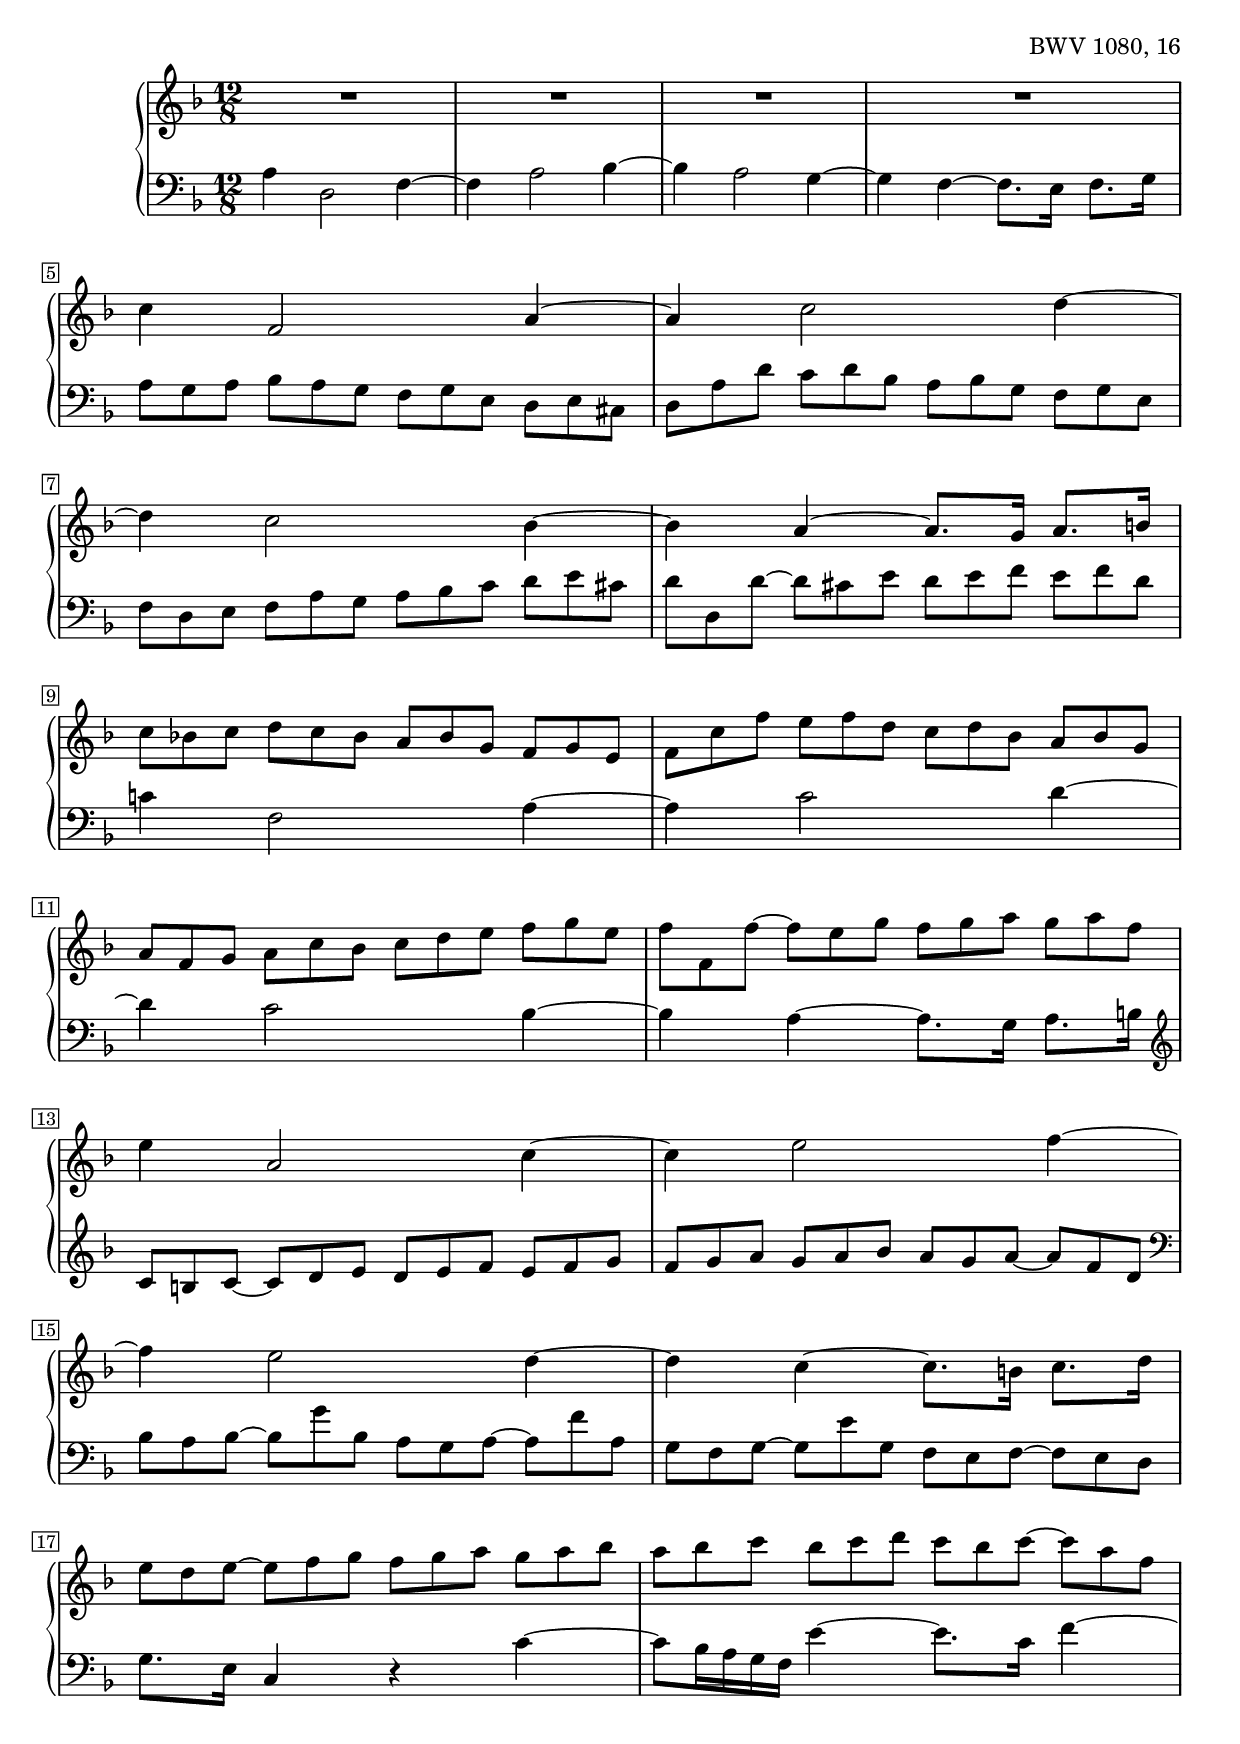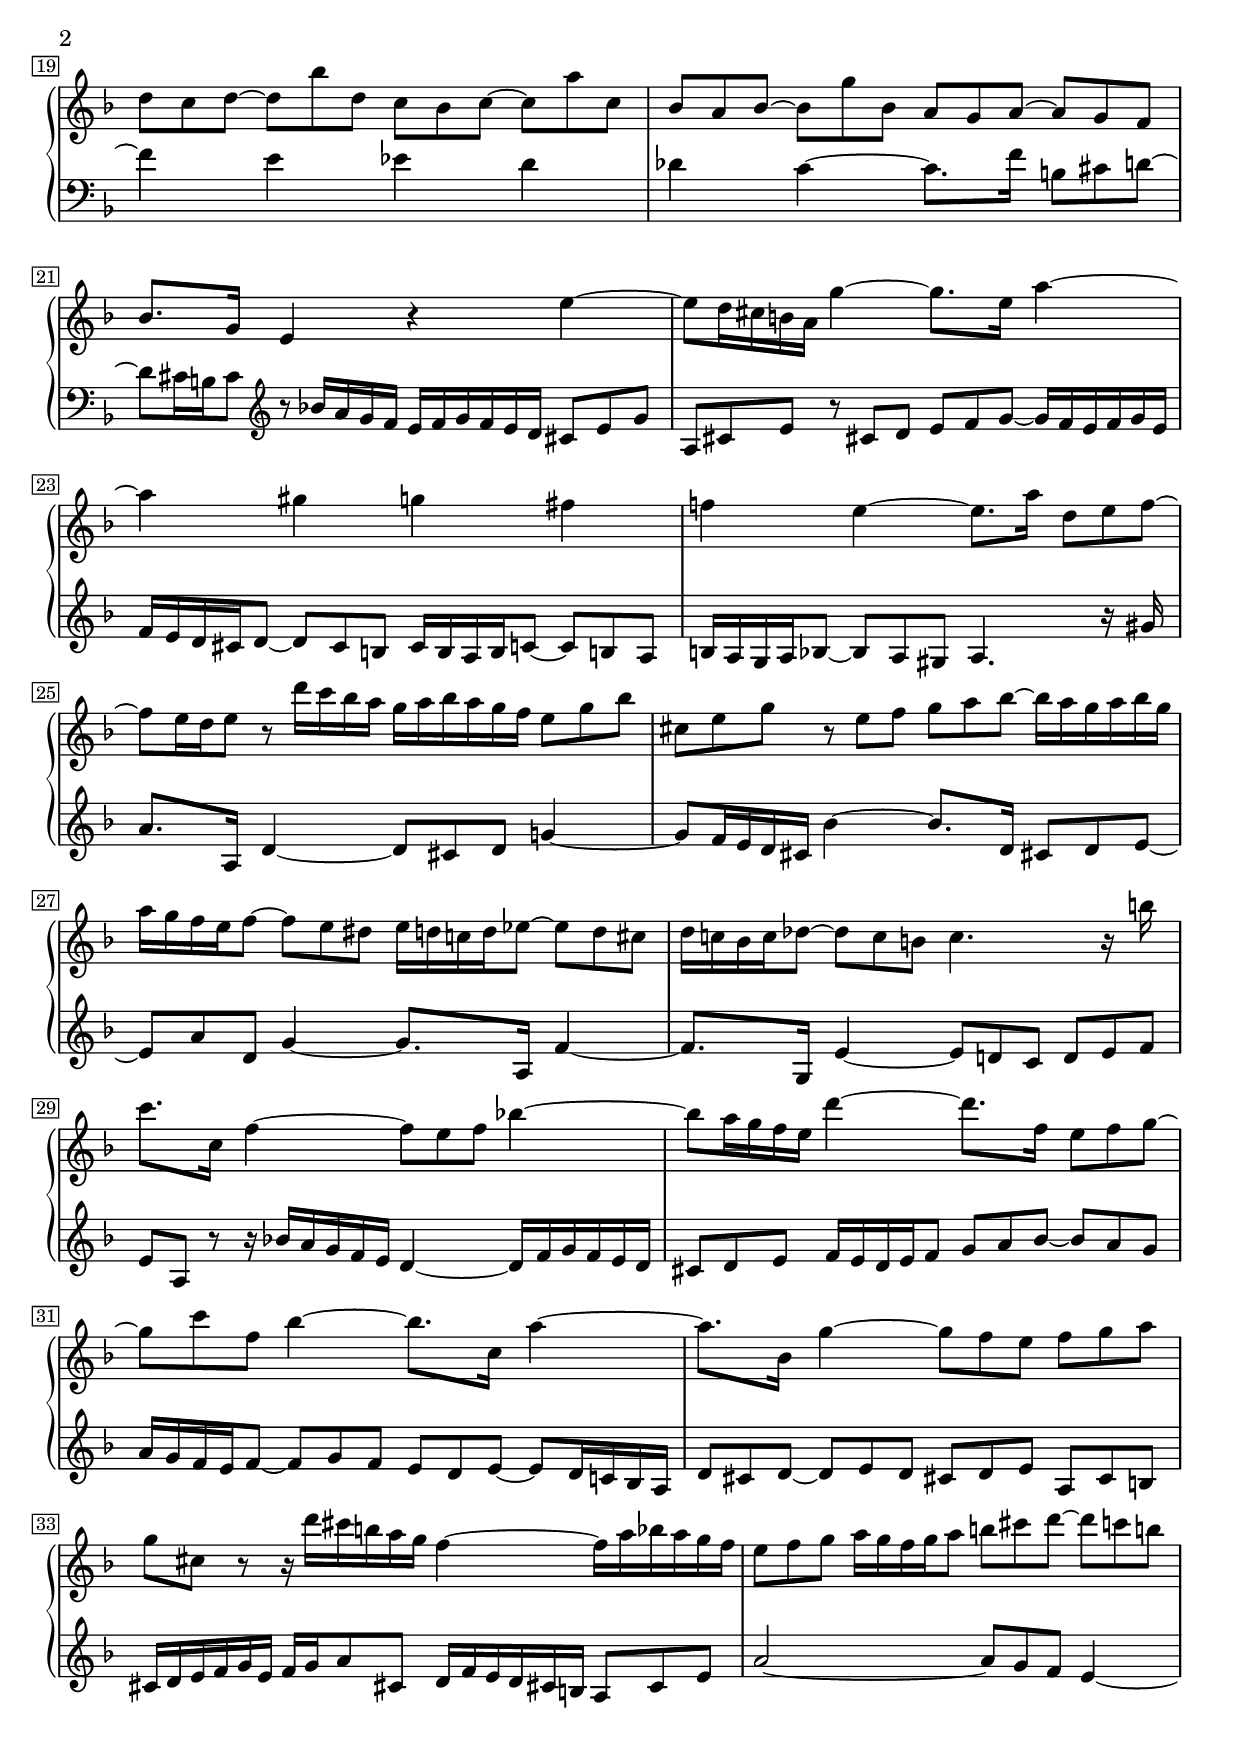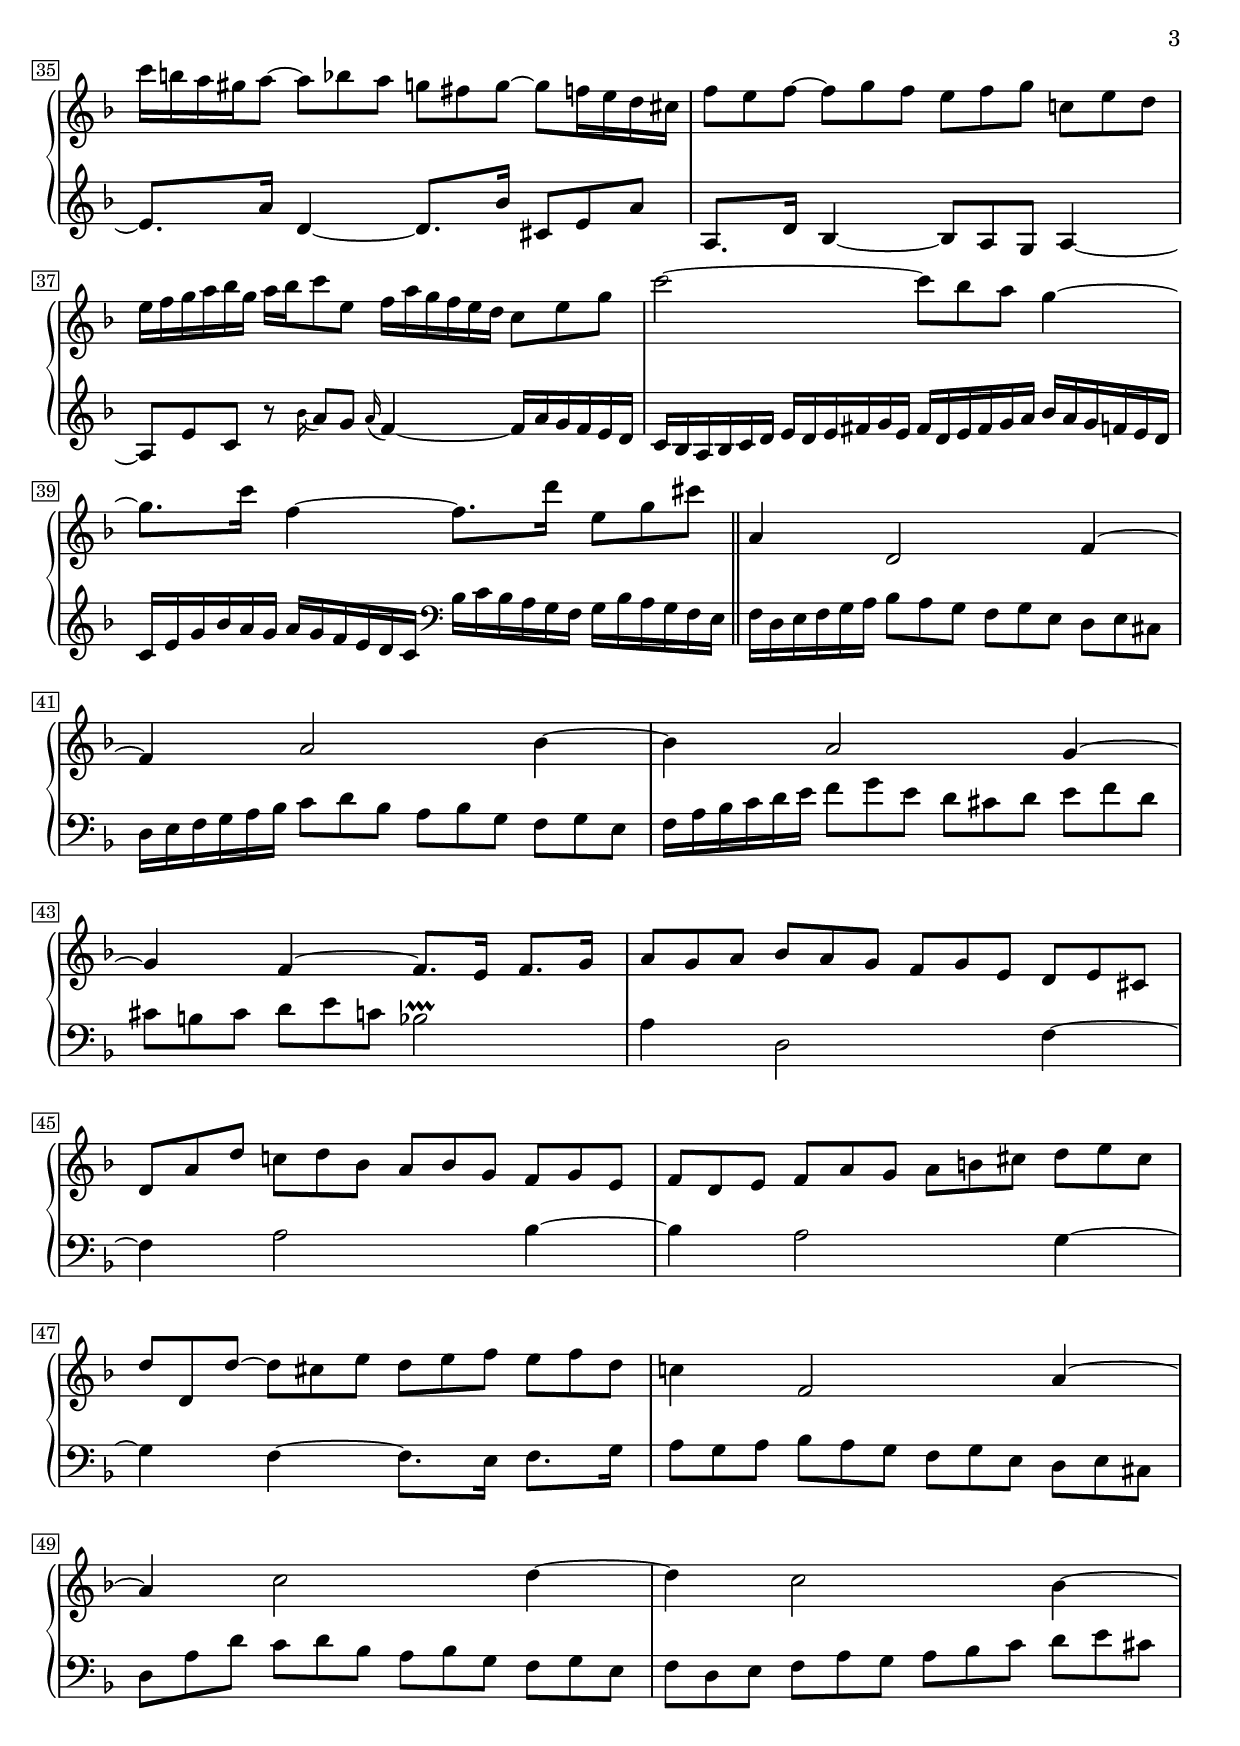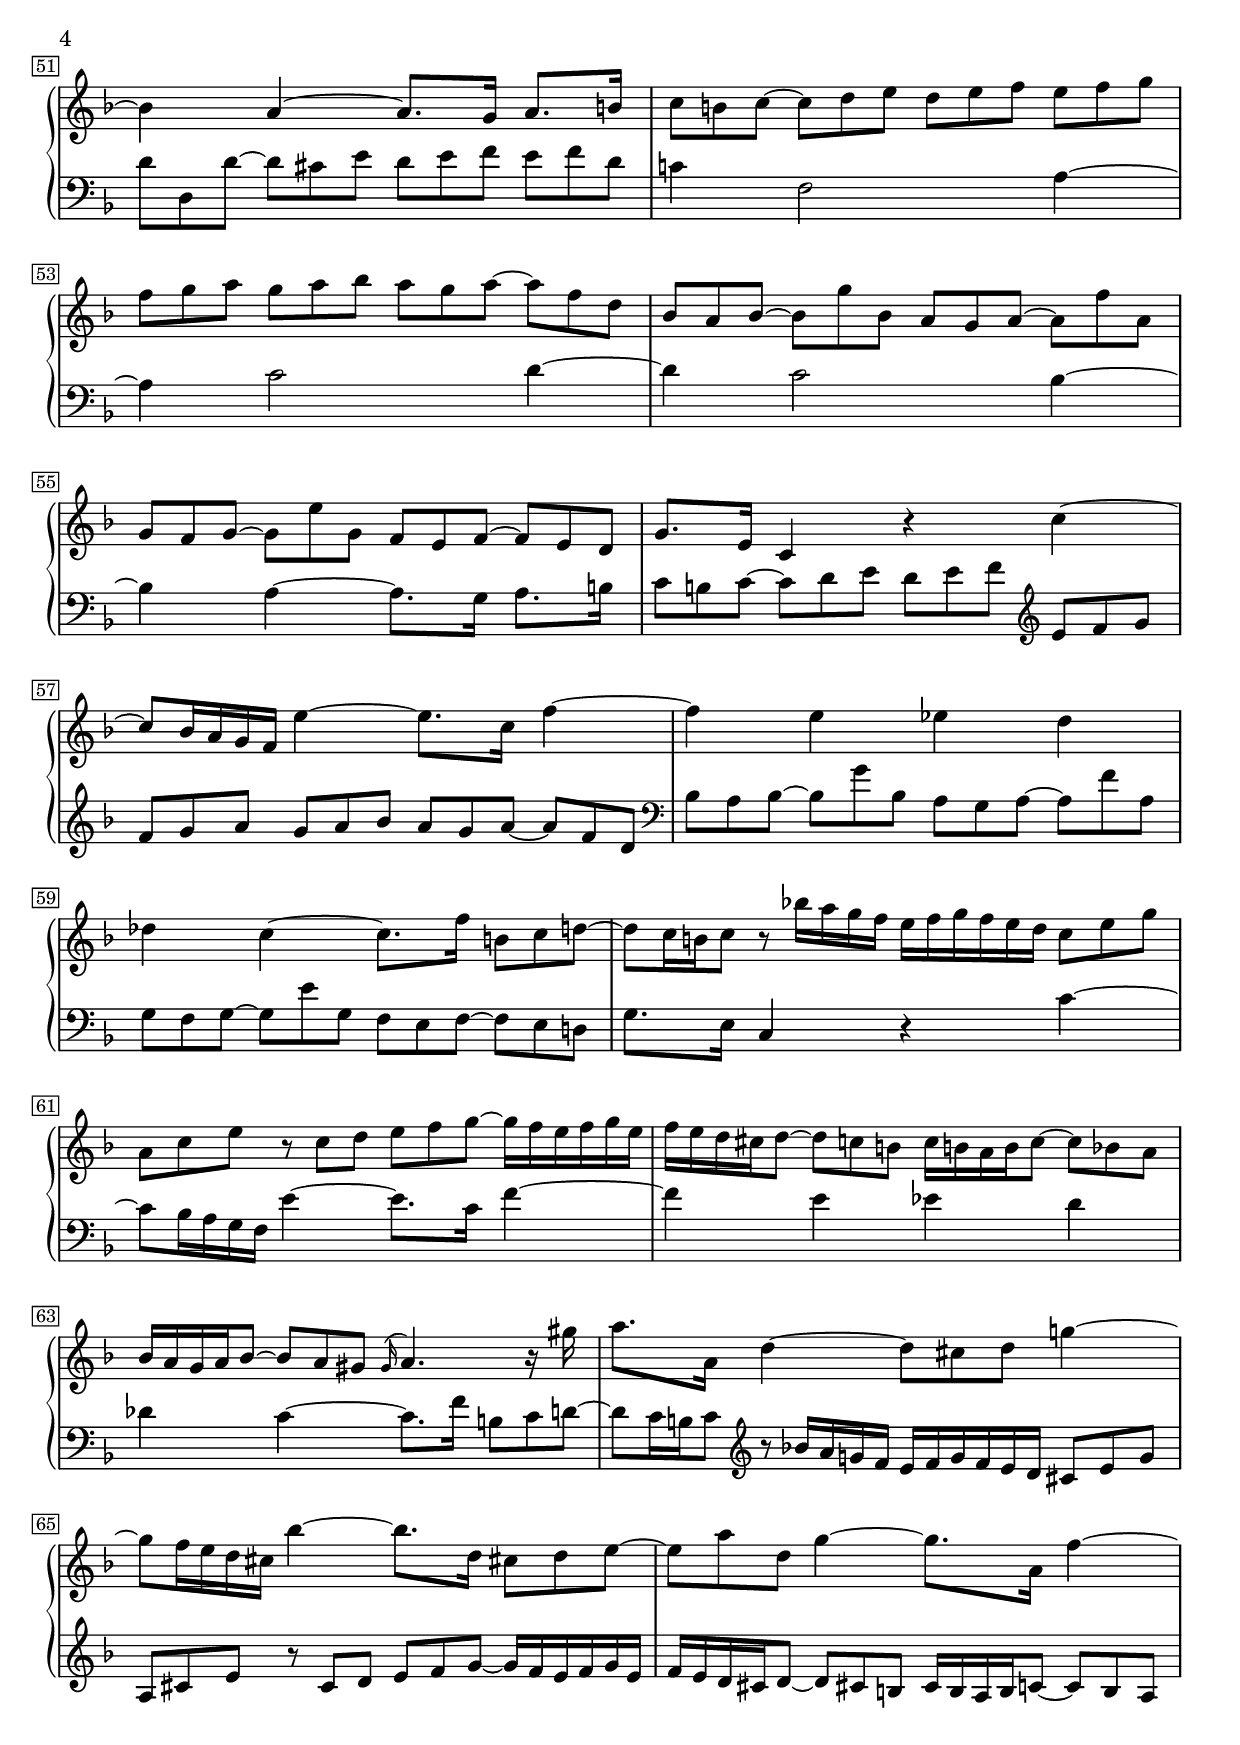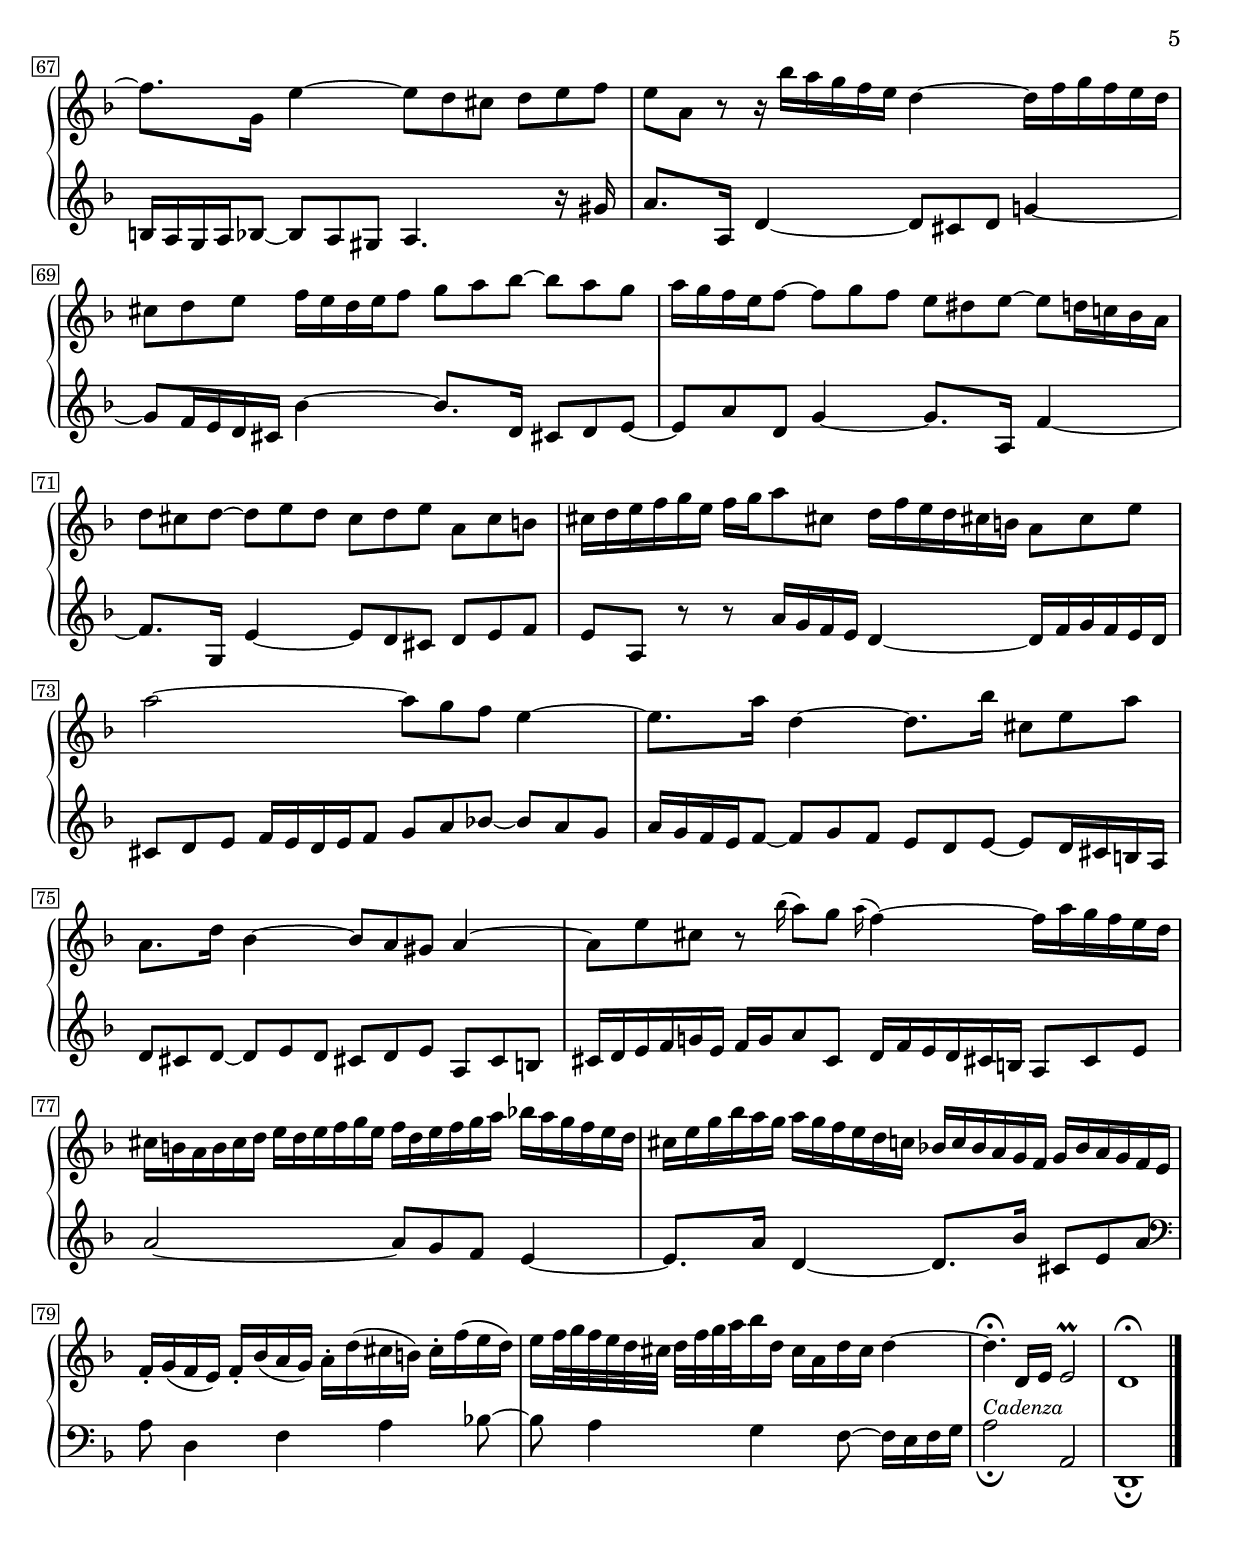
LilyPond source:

Global = {
  \key d \minor
  \time 12/8
  \include "../global.ly"
}

Sopran = \context Voice = "one" \relative c'' {
  \voiceOne
  \stemNeutral
  \override Rest.staff-position = #0
  | \override MultiMeasureRest.staff-position = #0
    R1*12/8*4
  %5
  | c4*3/2 f,2*3/2 a4*3/2~
  | a c2*3/2 d4*3/2~
  | d c2*3/2 bes4*3/2~
  | bes a~ a8.*4/3 g16*2 a8.*4/3 b16*2
  | c8 bes! c d c bes a bes g f g e
  %10
  | f c' f e f d c d bes a bes g
  | a f g a c bes c d e f g e
  | f f, f'~ f e g f g a g a f
  | e4*3/2 a,2*3/2 c4*3/2~
  | c e2*3/2 f4*3/2~
  %15
  | f e2*3/2 d4*3/2~
  | d c~ c8.*4/3 b16*2 c8.*4/3 d16*2
  | e8 d e~ e f g f g a g a bes
  | a bes c bes c d c bes c~ c a f
  | d c d~ d bes' d, c bes c~ c a' c,
  %20
  | bes a bes~ bes g' bes, a g a~ a g f
  | bes8.*4/3 g16*2 e4*3/2 r e'~
  | e8 d16 cis b a g'4*3/2~ g8.*4/3 e16*2 a4*3/2~
  | a gis g fis
  | f! e~ e8.*4/3 a16*2 d,8 e f~
  %25
  | f e16 d e8 r d'16 c bes a g a bes a g f e8 g bes
  | cis, e g r e f g a bes~ bes16 a g a bes g
  | a g f e f8~ f e dis e16 d c d ees8~ ees d cis
  | d16 c! bes c des8~ des c b c4.*4/3 r16*2 b'
  | c8.*4/3 c,16*2 f4*3/2~ f8 e f bes4*3/2~
  %30
  | bes8 a16 g f e d'4*3/2~ d8.*4/3 f,16*2 e8 f g~
  | g c f, bes4*3/2~ bes8.*4/3 c,16*2 a'4*3/2~
  | a8.*4/3 bes,16*2 g'4*3/2~ g8 f e f g a
  | g cis, r r16 d' cis b a g f4*3/2~ f16 a bes a g f
  | e8 f g a16 g f g a8 b cis d~ d c b!
  %35
  | c16 b a gis a8~ a bes a g fis g~ g f16 e d cis
  | f8 e f~ f g f e f g c, e d
  | e16 f g a bes g a bes c8 e, f16 a g f e d c8 e g
  | c2*3/2~ c8 bes a g4*3/2~
  | g8.*4/3 c16*2 f,4*3/2~ f8.*4/3 d'16*2 e,8 g cis
  | \bar "||"
  %40
  | a,4*3/2 d,2*3/2 f4*3/2~
  | f a2*3/2 bes4*3/2~
  | bes a2*3/2 g4*3/2~
  | g f~ f8.*4/3 e16*2 f8.*4/3 g16*2
  | a8 g a bes a g f g e d e cis
  %45
  | d a' d c! d bes a bes g f g e
  | f d e f a g a b cis d e cis
  | d d, d'~ d cis e d e f e f d
  | c4*3/2 f,2*3/2 a4*3/2~
  | a c2*3/2 d4*3/2~
  %50
  | d c2*3/2 bes4*3/2~
  | bes a~ a8.*4/3 g16*2 a8.*4/3 b16*2
  | c8 b c~ c d e d e f e f g
  | f g a g a bes a g a~ a f d
  | bes a bes~ bes g' bes, a g a~ a f' a,
  %55
  | g f g~ g e' g, f e f~ f e d
  | g8.*4/3 e16*2 c4*3/2 r c'~
  | c8 bes16 a g f e'4*3/2~ e8.*4/3 c16*2 f4*3/2~
  | f e ees d
  | des c~ c8.*4/3 f16*2 b,8 c d~
  %60
  | d c16 b c8 r bes'!16 a g f e f g f e d c8 e g
  | a, c e r c d e f g~ g16 f e f g e
  | f e d cis d8~ d c b c16 b! a b c8~ c bes a
  | bes16 a g a bes8~ bes a gis \appoggiatura gis16 a4.*4/3 r16*2 gis'
  | a8.*4/3 a,16*2 d4*3/2~ d8 cis d g4*3/2~
  %65
  | g8 f16 e d cis bes'4*3/2~ bes8.*4/3 d,16*2 cis!8 d e~
  | e a d, g4*3/2~~ g8.*4/3 a,16*2 f'4*3/2~
  | f8.*4/3 g,16*2 e'4*3/2~ e8 d cis d e f
  | e a, r r16 bes' a g f e d4*3/2~ d16 f g f e d
  | cis8 d e f16 e d e f8 g a bes~ bes a g
  %70
  | a16 g f e f8~ f g f e dis e~ e d16 c bes a
  | d8 cis d~ d e d cis d e a, cis b
  | cis16 d e f g e f g a8 cis,! d16 f e d cis! b a8 cis e
  | a2*3/2~ a8 g f e4*3/2~
  | e8.*4/3 a16*2 d,4*3/2~ d8.*4/3 bes'16*2 cis,8 e a
  %75
  | a,8.*4/3 d16*2 bes4*3/2~ bes8 a gis a4*3/2~
  | a8 e' cis r \appoggiatura bes'16 a8 g \appoggiatura a16 f4*3/2~ f16 a g f e d
  | cis b a b cis d e d e f g e f d e f g a bes! a g f e d
  | cis e g bes a g a g f e d c bes c bes a g f g bes a g f e
  | f16*3/2_. g_( f e) f_. bes_( a g) a^. d^( cis b) cis^. f^( e d)
  %80
  | e f32*3/2 g f e d cis d f g a bes16*3/2 d, cis a d cis d4*3/2~
  | d4.*3/2\fermata d,16*3/2 e e2*3/2\prall
  | d1*3/2\fermata
}

Bass = \context Voice = "four" \relative c {
  \voiceFour
  \tieUp
  \override Rest.staff-position = #0
  %1
  | a'4*3/2 d,2*3/2 f4*3/2~
  | f a2*3/2 bes4*3/2~
  | bes a2*3/2 g4*3/2~
  | g f~ f8.*4/3 e16*2 f8.*4/3 g16*2
  %5
  | a8 g a bes a g f g e d e cis
  | d a' d c d bes a bes g f g e
  | f d e f a g a bes c d e cis
  | d d, d'~ d cis e d e f e f d
  | c4*3/2 f,2*3/2 a4*3/2~
  %10
  | a c2*3/2 d4*3/2~
  | d c2*3/2 bes4*3/2~
  | bes a~ a8.*4/3 g16*2 a8.*4/3 b16*2
  | \clef treble \stemUp\tieDown c8 b c~ c d e d e f e f g
  | f g a g a bes a g a~ a f d
  %15
  | \clef bass \stemNeutral\tieNeutral bes a bes~ bes g' bes, a g a~ a f' a,
  | g f g~ g e' g, f e f~ f e d
  | g8.*4/3 e16*2 c4*3/2 r c'~
  | c8 bes16 a g f e'4*3/2~ e8.*4/3 c16*2 f4*3/2~
  | f e ees d
  %20
  | des c~ c8.*4/3 f16*2 b,8 cis d~
  | d cis16 b cis8 \clef treble r bes'!16 a g f e f g f e d cis8 e g
  | a, cis e r cis! d e f g~ g16 f e f g e
  | f e d cis d8~ d cis b cis16 b a b c8~ c b! a
  | b16 a g a bes8~ bes a gis a4.*4/3 r16*2 gis'
  %25
  | a8.*4/3 a,16*2 d4*3/2~ d8 cis d g4*3/2~
  | g8 f16 e d cis bes'4*3/2~ bes8.*4/3 d,16*2 cis!8 d e~
  | e a d, g4*3/2~~ g8.*4/3 a,16*2 f'4*3/2~
  | f8.*4/3 g,16*2 e'4*3/2~ e8 d c d e f
  | e a, r r16 bes' a g f e d4*3/2~ d16 f g f e d
  %30
  | cis8 d e f16 e d e f8 g a bes~ bes a g
  | a16 g f e f8~ f g f e d e~ e d16 c bes a
  | d8 cis d~ d e d cis! d e a, cis b
  | cis16 d e f g e f g a8 cis,! d16 f e d cis! b a8 cis e
  | a2*3/2~ a8 g f e4*3/2~
  %35
  | e8.*4/3 a16*2 d,4*3/2~ d8.*4/3 bes'16*2 cis,8 e a
  | a,8.*4/3 d16*2 bes4*3/2~ bes8 a g a4*3/2~
  | a8 e' c r \appoggiatura bes'16 a8 g \appoggiatura a16 f4*3/2~ f16 a g f e d
  | c bes a bes c d e d e fis g e fis d e fis g a bes a g f e d
  | c e g bes a g a g f e d c \clef bass bes c bes a g f g bes a g f e
  | \bar "||"
  %40
  | f d e f g a bes8 a g f g e d e cis
  | d16 e f g a bes c8 d bes a bes g f g e
  | f16 a bes c d e f8 g e d cis d e f d
  | cis b cis d e c bes2*3/2^\prallprall
  | a4*3/2 d,2*3/2 f4*3/2~
  %45
  | f a2*3/2 bes4*3/2~
  | bes a2*3/2 g4*3/2~
  | g f~ f8.*4/3 e16*2 f8.*4/3 g16*2
  | a8 g a bes a g f g e d e cis
  | d a' d c d bes a bes g f g e
  %50
  | f d e f a g a bes c d e cis
  | d d, d'~ d cis e d e f e f d
  | c4*3/2 f,2*3/2 a4*3/2~
  | a c2*3/2 d4*3/2~
  | d c2*3/2 bes4*3/2~
  %55
  | bes a~ a8.*4/3 g16*2 a8.*4/3 b16*2
  | c8 b c~ c d e d e f \clef treble e f g
  | f g a g a bes a g a~ a f d
  | \clef bass bes a bes~ bes g' bes, a g a~ a f' a,
  | g f g~ g e' g, f e f~ f e d
  %60
  | g8.*4/3 e16*2 c4*3/2 r c'~
  | c8 bes16 a g f e'4*3/2~ e8.*4/3 c16*2 f4*3/2~
  | f e ees d
  | des c~ c8.*4/3 f16*2 b,8 c d~
  | d c16 b c8 \clef treble r bes'!16 a g f e f g f e d cis8 e g
  %65
  | a, cis! e r cis d e f g~ g16 f e f g e
  | f e d cis d8~ d cis! b cis16 b a b c8~ c b a
  | b16 a g a bes8~ bes a gis a4.*4/3 r16*2 gis'
  | a8.*4/3 a,16*2 d4*3/2~ d8 cis d g4*3/2~
  | g8 f16 e d cis bes'4*3/2~ bes8.*4/3 d,16*2 cis!8 d e~
  %70
  | e a d, g4*3/2~ g8.*4/3 a,16*2 f'4*3/2~
  | f8.*4/3 g,16*2 e'4*3/2~ e8 d cis d e f
  | e a, r r a'16 g f e d4*3/2~ d16 f g f e d
  | cis8 d e f16 e d e f8 g a bes~ bes a g
  | a16 g f e f8~ f g f e d e~ e d16 cis b a
  %75
  | d8 cis d~ d e d cis! d e a, cis b
  | cis16 d e f g e f g a8 cis, d16 f e d cis! b a8 cis e
  | a2*3/2~ a8 g f e4*3/2~
  | e8.*4/3 a16*2 d,4*3/2~ d8.*4/3 bes'16*2 cis,8 e a
  | \clef bass a,8*3/2 d,4*3/2 f a bes8*3/2~
  %80
  | bes a4*3/2 g f8*3/2~ f16*3/2 e f g
  | \override TextScript.padding = #1 a2*3/2_\fermata^\markup { \small\italic Cadenza } a,
  | d,1*3/2\fermata
  | \bar "|."
}

\score {
  \new PianoStaff
  <<
    \accidentalStyle Score.piano
    \context Staff = "upper" <<
      \set Staff.midiInstrument = #"acoustic grand"
      \Global
      \clef treble
      \Sopran
    >>
    \context Staff = "lower" <<
      \set Staff.midiInstrument = #"acoustic grand"
      \Global
      \clef bass
      \Bass
    >>
  >>
  \header {
    %composer = "Johann Sebastian Bach"
    opus = "BWV 1080, 16"
    subtitle = "Contrapunto alla Terza"
    title = \markup {
      Canon alla Decima
    }
  }
  \layout { }
  \midi { }
}
